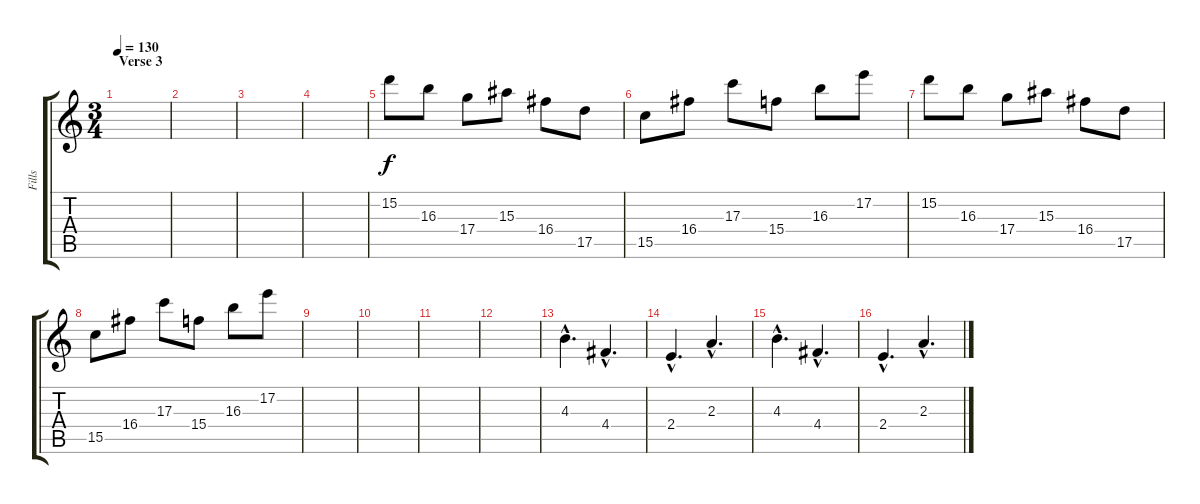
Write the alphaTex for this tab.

\track ("Fills" "Fills") {instrument electricguitarmuted}
\staff {score tabs}
\tuning (E4 B3 G3 D3 A2 E2) {hide}
\ts (3 4)
\section ("" "Verse 3")
\tempo 130
\clef g2
\ks c
|
|
|
|
15.2.8{volume 9 balance 8} 16.3.8 17.4.8 15.3.8 16.4.8 17.5.8 |
15.5.8 16.4.8 17.3.8 15.4.8 16.3.8 17.2.8 |
15.2.8{volume 9 balance 8} 16.3.8 17.4.8 15.3.8 16.4.8 17.5.8 |
15.5.8 16.4.8 17.3.8 15.4.8 16.3.8 17.2.8 |
|
|
|
|
4.3{hac}.4{d} 4.4{hac}.4{d} |
2.4{hac}.4{d} 2.3{hac}.4{d} |
4.3{hac}.4{d} 4.4{hac}.4{d} |
2.4{hac}.4{d} 2.3{hac}.4{d}
